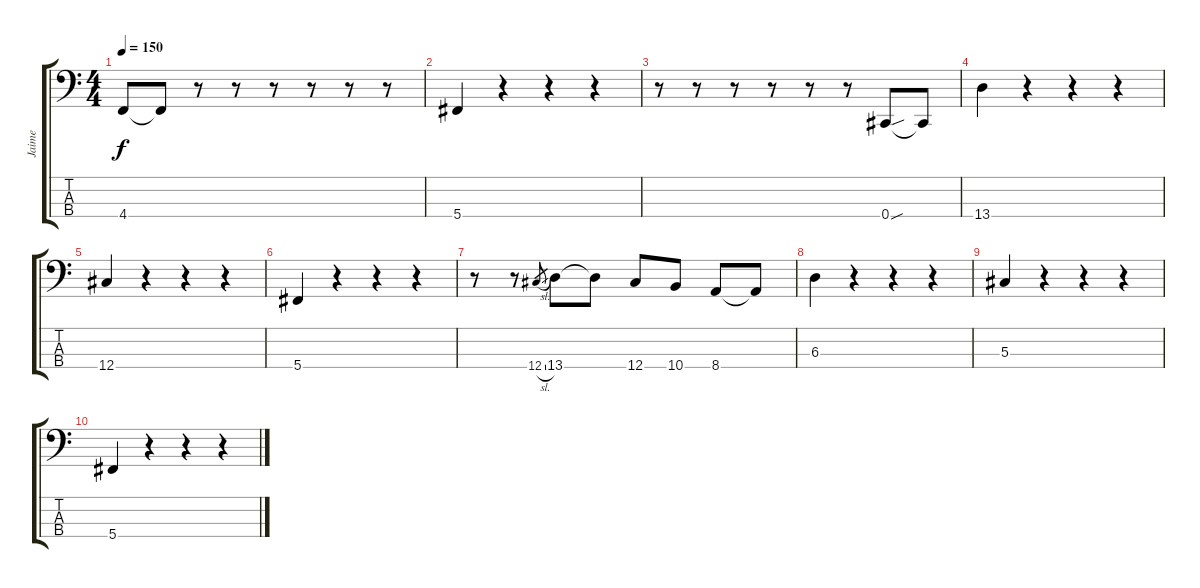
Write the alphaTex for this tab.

\track ("Jaime" "Jaime") {instrument electricbassfinger}
\staff {score tabs}
\tuning (Gb2 Db2 Ab1 Db1) {hide}
\ts (4 4)
\tempo 150
\clef f4
\ks c
4.4.8{dy f} 4.4{t}.8 r.8 r.8 r.8 r.8 r.8 r.8 |
5.4.4 r.4 r.4 r.4 |
r.8 r.8 r.8 r.8 r.8 r.8 0.4{sou}.8 0.4{t}.8 |
13.4.4 r.4 r.4 r.4 |
12.4.4 r.4 r.4 r.4 |
5.4.4 r.4 r.4 r.4 |
r.8 r.8 12.4{sl}.8{gr} 13.4.8 13.4{t}.8 12.4.8 10.4.8 8.4.8 8.4{t}.8 |
6.3.4 r.4 r.4 r.4 |
5.3.4 r.4 r.4 r.4 |
5.4.4 r.4 r.4 r.4
